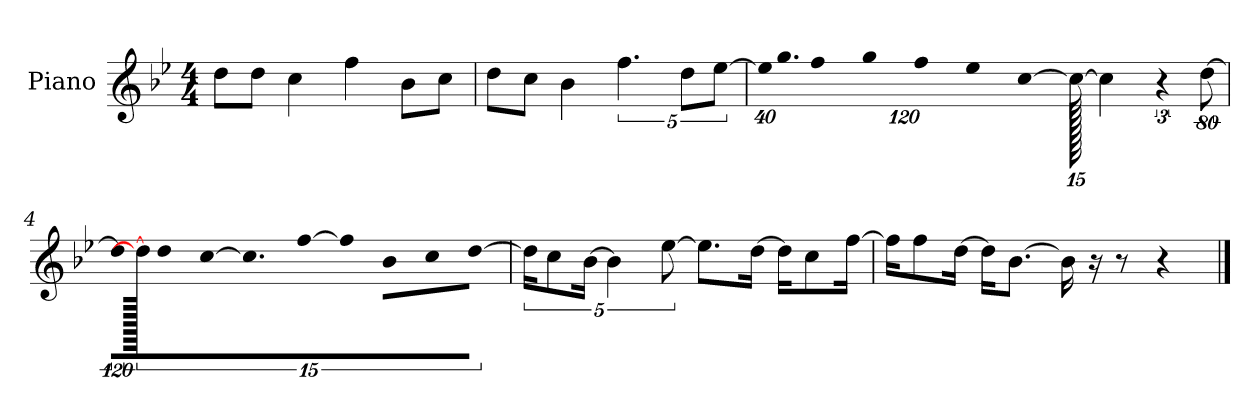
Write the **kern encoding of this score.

**kern
*part1
*staff1
*I"Piano
*I'P-no
*clefG2
*k[b-e-]
*M4/4
*MM90
=1
8dd\L
8dd\J
4cc\
4ff\
8b-\L
8cc\J
=2
8dd\L
8cc\J
4b-\
5.ff\
10dd\L
[10ee-\J
=3
*Xbrackettup
!LO:N:vis=32
640%23ee-\KLL]
!LO:N:vis=16.
960%103gg\
!LO:N:vis=16
1920%137ff\
!LO:N:vis=16
1920%137gg\
!LO:N:vis=16
1920%137ff\
!LO:N:vis=32
640%23ee-\K
[384%41cc\J
1920cc\_
4cc\]
*brackettup
6r
[640%53dd\
=4
!LO:N:vis=16
1920%107dd\KL]
1920dd\_
!LO:N:vis=8
640%71dd\
!LO:N:vis=16
[1920%107cc\K
9.cc\]
!LO:N:vis=16
[1920%107ff\Jk
!LO:N:vis=4
1920%427ff\]
!LO:N:vis=8
640%71b-\L
!LO:N:vis=8
640%71cc\
!LO:N:vis=8
[640%71dd\J
!!LO:LB:g=z
=5
20dd\KL]
10cc\
[20b-\Jk
5b-\]
[10ee-\
8.ee-\L]
[16dd\Jk
16dd\KL]
8cc\
[16ff\Jk
=6
16ff\KL]
8ff\
[16dd\Jk
16dd\KL]
[8.b-\J
16b-\]
16r
8r
4r
==
*-
